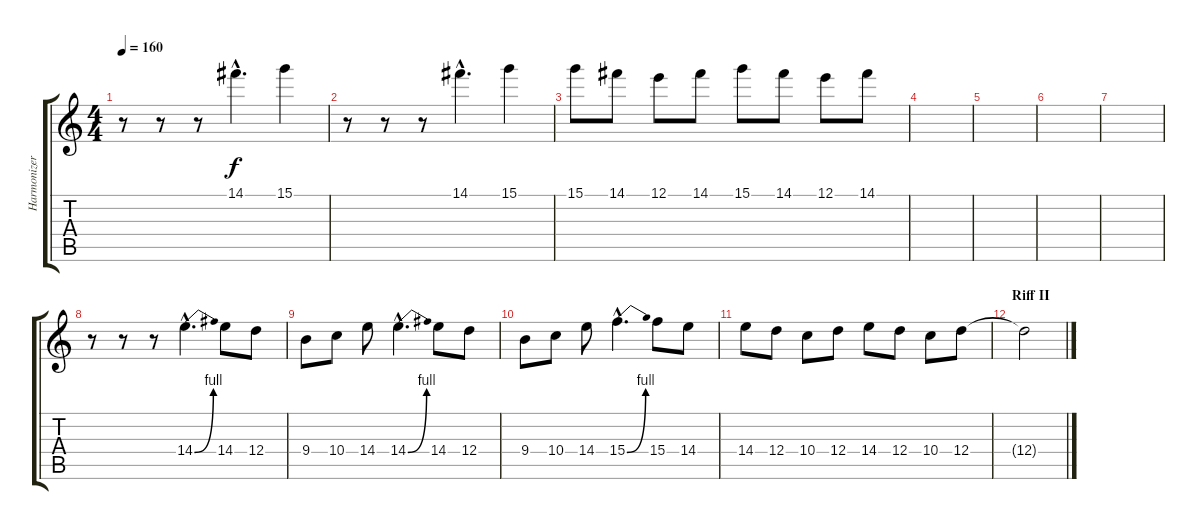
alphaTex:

\track ("Harmonizer" "Harmonizer") {instrument distortionguitar}
\staff {score tabs}
\tuning (E4 B3 G3 D3 A2 E2) {hide}
\ts (4 4)
\tempo 160
\clef g2
\ks c
r.8{dy f} r.8 r.8 14.1{hac}.4{d} 15.1.4 |
r.8 r.8 r.8 14.1{hac}.4{d} 15.1.4 |
15.1.8 14.1.8 12.1.8 14.1.8 15.1.8 14.1.8 12.1.8 14.1.8 |
|
|
|
|
r.8 r.8 r.8 14.4{be (bend 0 0 60 4) hac}.4{d} 14.4.8 12.4.8 |
9.4.8 10.4.8 14.4.8 14.4{be (bend 0 0 60 4) hac}.4{d} 14.4.8 12.4.8 |
9.4.8 10.4.8 14.4.8 15.4{be (bend 0 0 60 4) hac}.4{d} 15.4.8 14.4.8 |
14.4.8 12.4.8 10.4.8 12.4.8 14.4.8 12.4.8 10.4.8 12.4.8 |
\section ("" "Riff II")
12.4{t}.2
